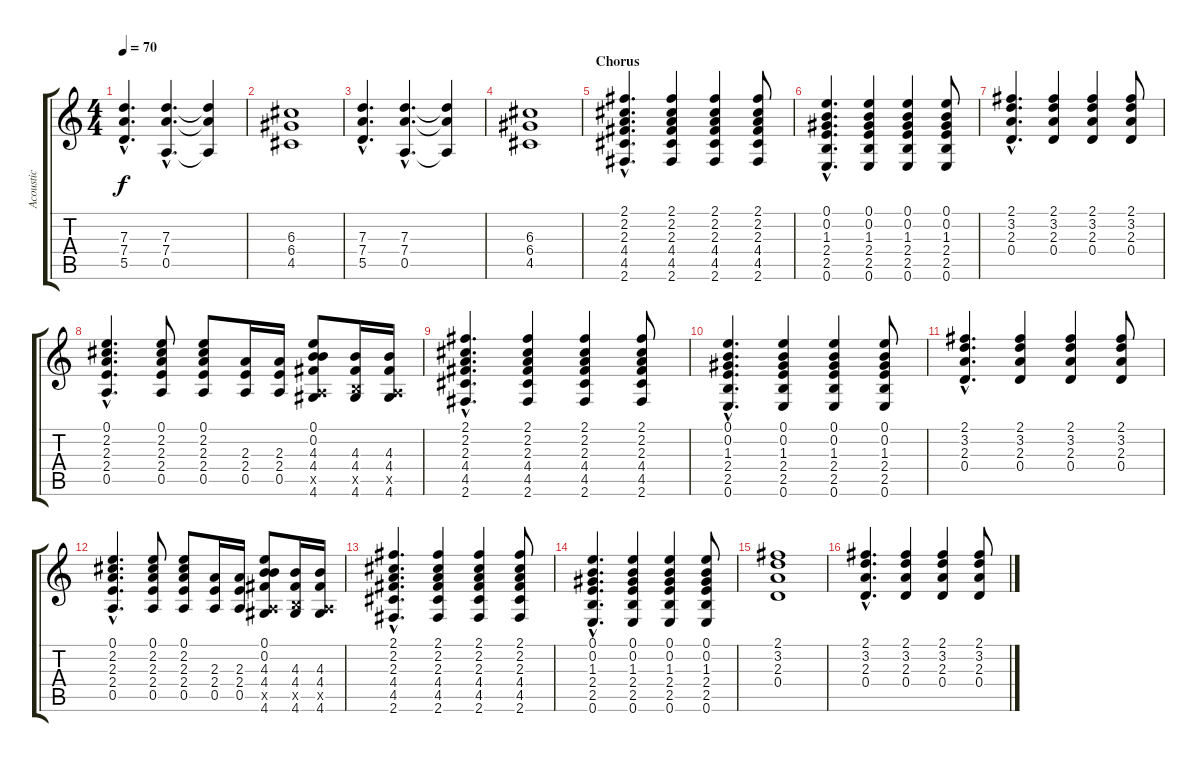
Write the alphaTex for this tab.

\track ("Acoustic" "Acoustic") {instrument acousticguitarsteel}
\staff {score tabs}
\tuning (E4 B3 G3 D3 A2 E2) {hide}
\ts (4 4)
\tempo 70
\clef g2
\ks c
(7.3{hac} 7.4{hac} 5.5{hac}).4{d dy f} (7.3{hac} 7.4{hac} 0.5{hac}).4{d} (7.3{t} 7.4{t} 0.5{t}).4 |
(6.3 6.4 4.5).1 |
(7.3{hac} 7.4{hac} 5.5{hac}).4{d} (7.3{hac} 7.4{hac} 0.5{hac}).4{d} (7.3{t} 7.4{t} 0.5{t}).4 |
(6.3 6.4 4.5).1 |
\section ("" "Chorus")
(2.1{hac} 2.2{hac} 2.3{hac} 4.4{hac} 4.5{hac} 2.6{hac}).4{d} (2.1 2.2 2.3 4.4 4.5 2.6).4 (2.1 2.2 2.3 4.4 4.5 2.6).4 (2.1 2.2 2.3 4.4 4.5 2.6).8 |
(0.1{hac} 0.2{hac} 1.3{hac} 2.4{hac} 2.5{hac} 0.6{hac}).4{d} (0.1 0.2 1.3 2.4 2.5 0.6).4 (0.1 0.2 1.3 2.4 2.5 0.6).4 (0.1 0.2 1.3 2.4 2.5 0.6).8 |
(2.1{hac} 3.2{hac} 2.3{hac} 0.4{hac}).4{d} (2.1 3.2 2.3 0.4).4 (2.1 3.2 2.3 0.4).4 (2.1 3.2 2.3 0.4).8 |
(0.1{hac} 2.2{hac} 2.3{hac} 2.4{hac} 0.5{hac}).4{d} (0.1 2.2 2.3 2.4 0.5).8 (0.1 2.2 2.3 2.4 0.5).8 (2.3 2.4 0.5).16 (2.3 2.4 0.5).16 (0.1 0.2 4.3 4.4 0.5{x} 4.6).8 (4.3 4.4 2.5{x} 4.6).16 (4.3 4.4 0.5{x} 4.6).16 |
(2.1{hac} 2.2{hac} 2.3{hac} 4.4{hac} 4.5{hac} 2.6{hac}).4{d} (2.1 2.2 2.3 4.4 4.5 2.6).4 (2.1 2.2 2.3 4.4 4.5 2.6).4 (2.1 2.2 2.3 4.4 4.5 2.6).8 |
(0.1{hac} 0.2{hac} 1.3{hac} 2.4{hac} 2.5{hac} 0.6{hac}).4{d} (0.1 0.2 1.3 2.4 2.5 0.6).4 (0.1 0.2 1.3 2.4 2.5 0.6).4 (0.1 0.2 1.3 2.4 2.5 0.6).8 |
(2.1{hac} 3.2{hac} 2.3{hac} 0.4{hac}).4{d} (2.1 3.2 2.3 0.4).4 (2.1 3.2 2.3 0.4).4 (2.1 3.2 2.3 0.4).8 |
(0.1{hac} 2.2{hac} 2.3{hac} 2.4{hac} 0.5{hac}).4{d} (0.1 2.2 2.3 2.4 0.5).8 (0.1 2.2 2.3 2.4 0.5).8 (2.3 2.4 0.5).16 (2.3 2.4 0.5).16 (0.1 0.2 4.3 4.4 0.5{x} 4.6).8 (4.3 4.4 2.5{x} 4.6).16 (4.3 4.4 0.5{x} 4.6).16 |
(2.1{hac} 2.2{hac} 2.3{hac} 4.4{hac} 4.5{hac} 2.6{hac}).4{d} (2.1 2.2 2.3 4.4 4.5 2.6).4 (2.1 2.2 2.3 4.4 4.5 2.6).4 (2.1 2.2 2.3 4.4 4.5 2.6).8 |
(0.1{hac} 0.2{hac} 1.3{hac} 2.4{hac} 2.5{hac} 0.6{hac}).4{d} (0.1 0.2 1.3 2.4 2.5 0.6).4 (0.1 0.2 1.3 2.4 2.5 0.6).4 (0.1 0.2 1.3 2.4 2.5 0.6).8 |
(2.1 3.2 2.3 0.4).1 |
(2.1{hac} 3.2{hac} 2.3{hac} 0.4{hac}).4{d} (2.1 3.2 2.3 0.4).4 (2.1 3.2 2.3 0.4).4 (2.1 3.2 2.3 0.4).8
